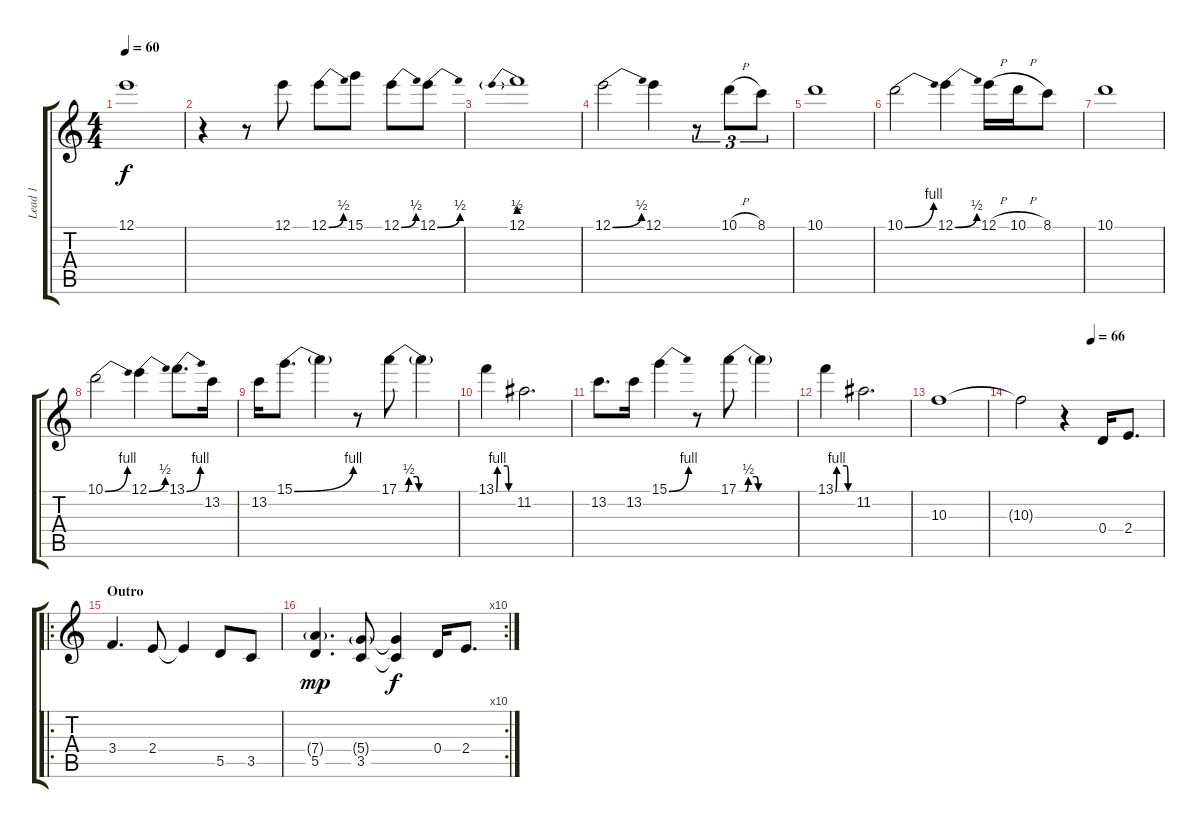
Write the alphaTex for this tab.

\track ("Lead 1" "Lead 1") {instrument overdrivenguitar}
\staff {score tabs}
\tuning (E4 B3 G3 D3 A2 D2) {hide}
\ts (4 4)
\tempo 60
\clef g2
\ks c
12.1.1{dy f} |
r.4 r.8 12.1.8 12.1{be (bend 0 0 60 2)}.8 15.1.8 12.1{be (bend 0 0 60 2)}.8 12.1{be (bend 0 0 60 2)}.8 |
12.1{be (prebend 0 2 60 2)}.1 |
12.1{be (bend 0 0 60 2)}.2 12.1.4 r.8{tu (3 2)} 10.1{h}.8{tu (3 2)} 8.1.8{tu (3 2)} |
10.1.1 |
10.1{be (bend 0 0 60 4)}.2 12.1{be (bend 0 0 60 2)}.4 12.1{h}.16 10.1{h}.16 8.1.8 |
10.1.1 |
10.1{be (bend 0 0 60 4)}.2 12.1{be (bend 0 0 60 2)}.4 13.1{be (bend 0 0 60 4)}.8{d} 13.2.16 |
13.2.16 15.1{be (bend 0 0 60 4)}.8{d} 15.1{t}.4 r.8 17.1{be (custom 0 0 7 0 10 2 18 2 20 0 60 0)}.8 17.1{t}.4 |
13.1{be (custom 0 0 5 4 40 4 45 0 60 0)}.4 11.2.2{d} |
13.2.8{d} 13.2.16 15.1{be (bend 0 0 60 4)}.4 r.8 17.1{be (custom 0 0 7 0 10 2 18 2 20 0 60 0)}.8 17.1{t}.4 |
13.1{be (custom 0 0 5 4 40 4 45 0 60 0)}.4 11.2.2{d} |
10.3.1 |
\tempo (66 0.5)
10.3{t}.2 r.4 0.4.16 2.4.8{d} |
\ro
\section ("" "Outro")
3.4.4{d} 2.4.8 2.4{t}.4 5.5.8 3.5.8 |
\rc 10
(7.4{g} 5.5).4{d dy mp} (5.4{g} 3.5).8 (5.4{t} 3.5{t}).4{dy f} 0.4.16 2.4.8{d}
